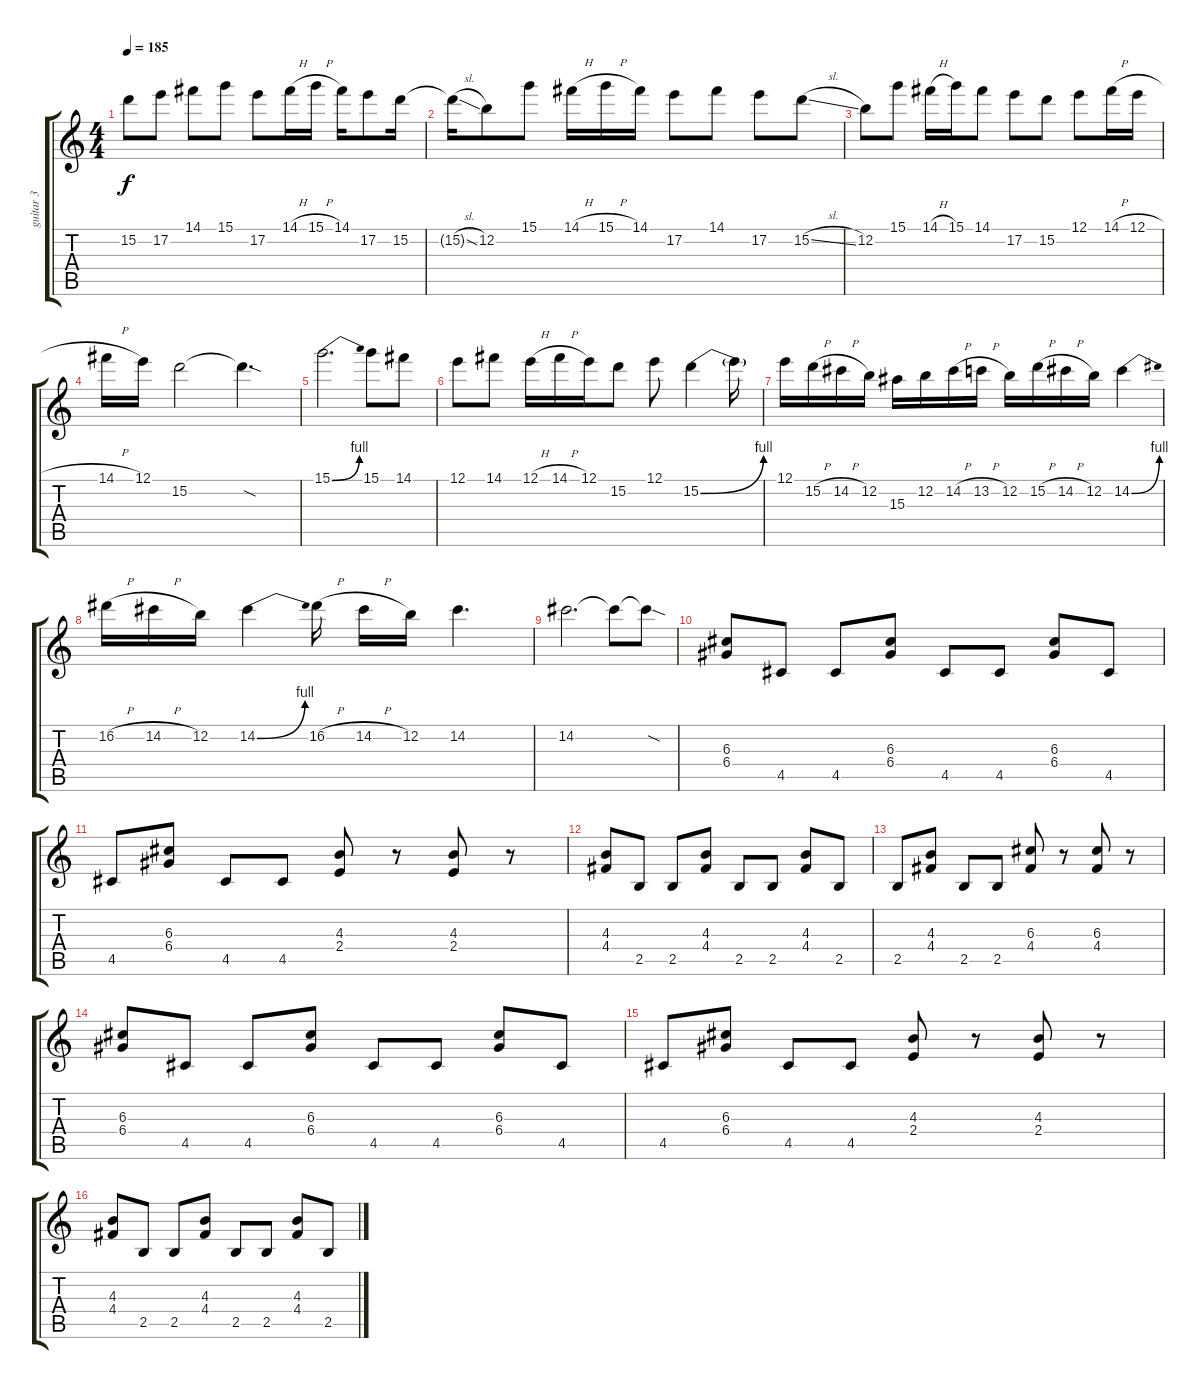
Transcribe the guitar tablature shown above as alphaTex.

\track ("guitar 3" "guitar 3") {solo instrument distortionguitar}
\staff {score tabs}
\tuning (E4 B3 G3 D3 A2 E2) {hide}
\ts (4 4)
\tempo 185
\clef g2
\ks c
15.2.8{dy f} 17.2.8 14.1.8 15.1.8 17.2.8 14.1{h}.16 15.1{h}.16 14.1.16 17.2.8 15.2.16 |
15.2{sl t}.16 12.2.8 15.1.8 14.1{h}.16 15.1{h}.16 14.1.16 17.2.8 14.1.8 17.2.8 15.2{sl}.8 |
12.2.8 15.1.8 14.1{h}.16 15.1.16 14.1.8 17.2.8 15.2.8 12.1.8 14.1{h}.16 12.1{h}.16 |
14.1{h}.16 12.1.16 15.2.2 15.2{sod t}.4{d} |
15.1{be (bend 0 0 60 4)}.2{d} 15.1.8 14.1.8 |
12.1.8 14.1.8 12.1{h}.16 14.1{h}.16 12.1.16 15.2.8 12.1.8 15.2{be (bend 0 0 60 4)}.4 15.2{t}.16 |
12.1.16 15.2{h}.16 14.2{h}.16 12.2.16 15.3.16 12.2.16 14.2{h}.16 13.2{h}.16 12.2.16 15.2{h}.16 14.2{h}.16 12.2.16 14.2{be (bend 0 0 60 4)}.4 |
16.2{h}.16 14.2{h}.16 12.2.16 14.2{be (bend 0 0 60 4)}.4 16.2{h}.16 14.2{h}.16 12.2.16 14.2.4{d} |
14.2.2{d} 14.2{t}.8 14.2{sod t}.8 |
(6.3 6.4).8{volume 10} 4.5.8 4.5.8 (6.3 6.4).8 4.5.8 4.5.8 (6.3 6.4).8 4.5.8 |
4.5.8 (6.3 6.4).8 4.5.8 4.5.8 (4.3 2.4).8 r.8 (4.3 2.4).8 r.8 |
(4.3 4.4).8 2.5.8 2.5.8 (4.3 4.4).8 2.5.8 2.5.8 (4.3 4.4).8 2.5.8 |
2.5.8 (4.3 4.4).8 2.5.8 2.5.8 (6.3 4.4).8 r.8 (6.3 4.4).8 r.8 |
(6.3 6.4).8 4.5.8 4.5.8 (6.3 6.4).8 4.5.8 4.5.8 (6.3 6.4).8 4.5.8 |
4.5.8 (6.3 6.4).8 4.5.8 4.5.8 (4.3 2.4).8 r.8 (4.3 2.4).8 r.8 |
(4.3 4.4).8 2.5.8 2.5.8 (4.3 4.4).8 2.5.8 2.5.8 (4.3 4.4).8 2.5.8
